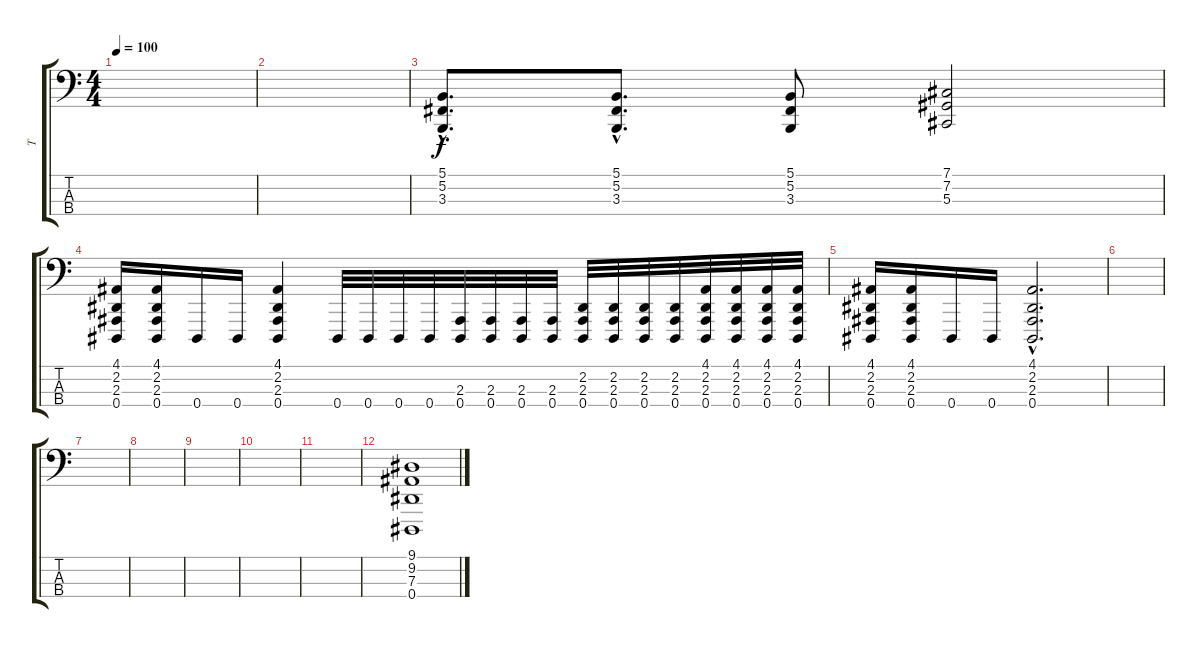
\track ("T" "T") {instrument timpani}
\staff {score tabs}
\tuning (Gb2 Db2 Ab1 Eb1) {hide}
\ts (4 4)
\tempo 100
\clef f4
\ks c
|
|
(5.1{hac} 5.2{hac} 3.3{hac}).8{d} (5.1{hac} 5.2{hac} 3.3{hac}).8{d} (5.1 5.2 3.3).8 (7.1 7.2 5.3).2 |
(4.1 2.2 2.3 0.4).16 (4.1 2.2 2.3 0.4).16 0.4.16 0.4.16 (4.1 2.2 2.3 0.4).4 0.4.32 0.4.32 0.4.32 0.4.32 (2.3 0.4).32 (2.3 0.4).32 (2.3 0.4).32 (2.3 0.4).32 (2.2 2.3 0.4).32 (2.2 2.3 0.4).32 (2.2 2.3 0.4).32 (2.2 2.3 0.4).32 (4.1 2.2 2.3 0.4).32 (4.1 2.2 2.3 0.4).32 (4.1 2.2 2.3 0.4).32 (4.1 2.2 2.3 0.4).32 |
(4.1 2.2 2.3 0.4).16 (4.1 2.2 2.3 0.4).16 0.4.16 0.4.16 (4.1{hac} 2.2{hac} 2.3{hac} 0.4{hac}).2{d} |
|
|
|
|
|
|
(9.1 9.2 7.3 0.4).1
